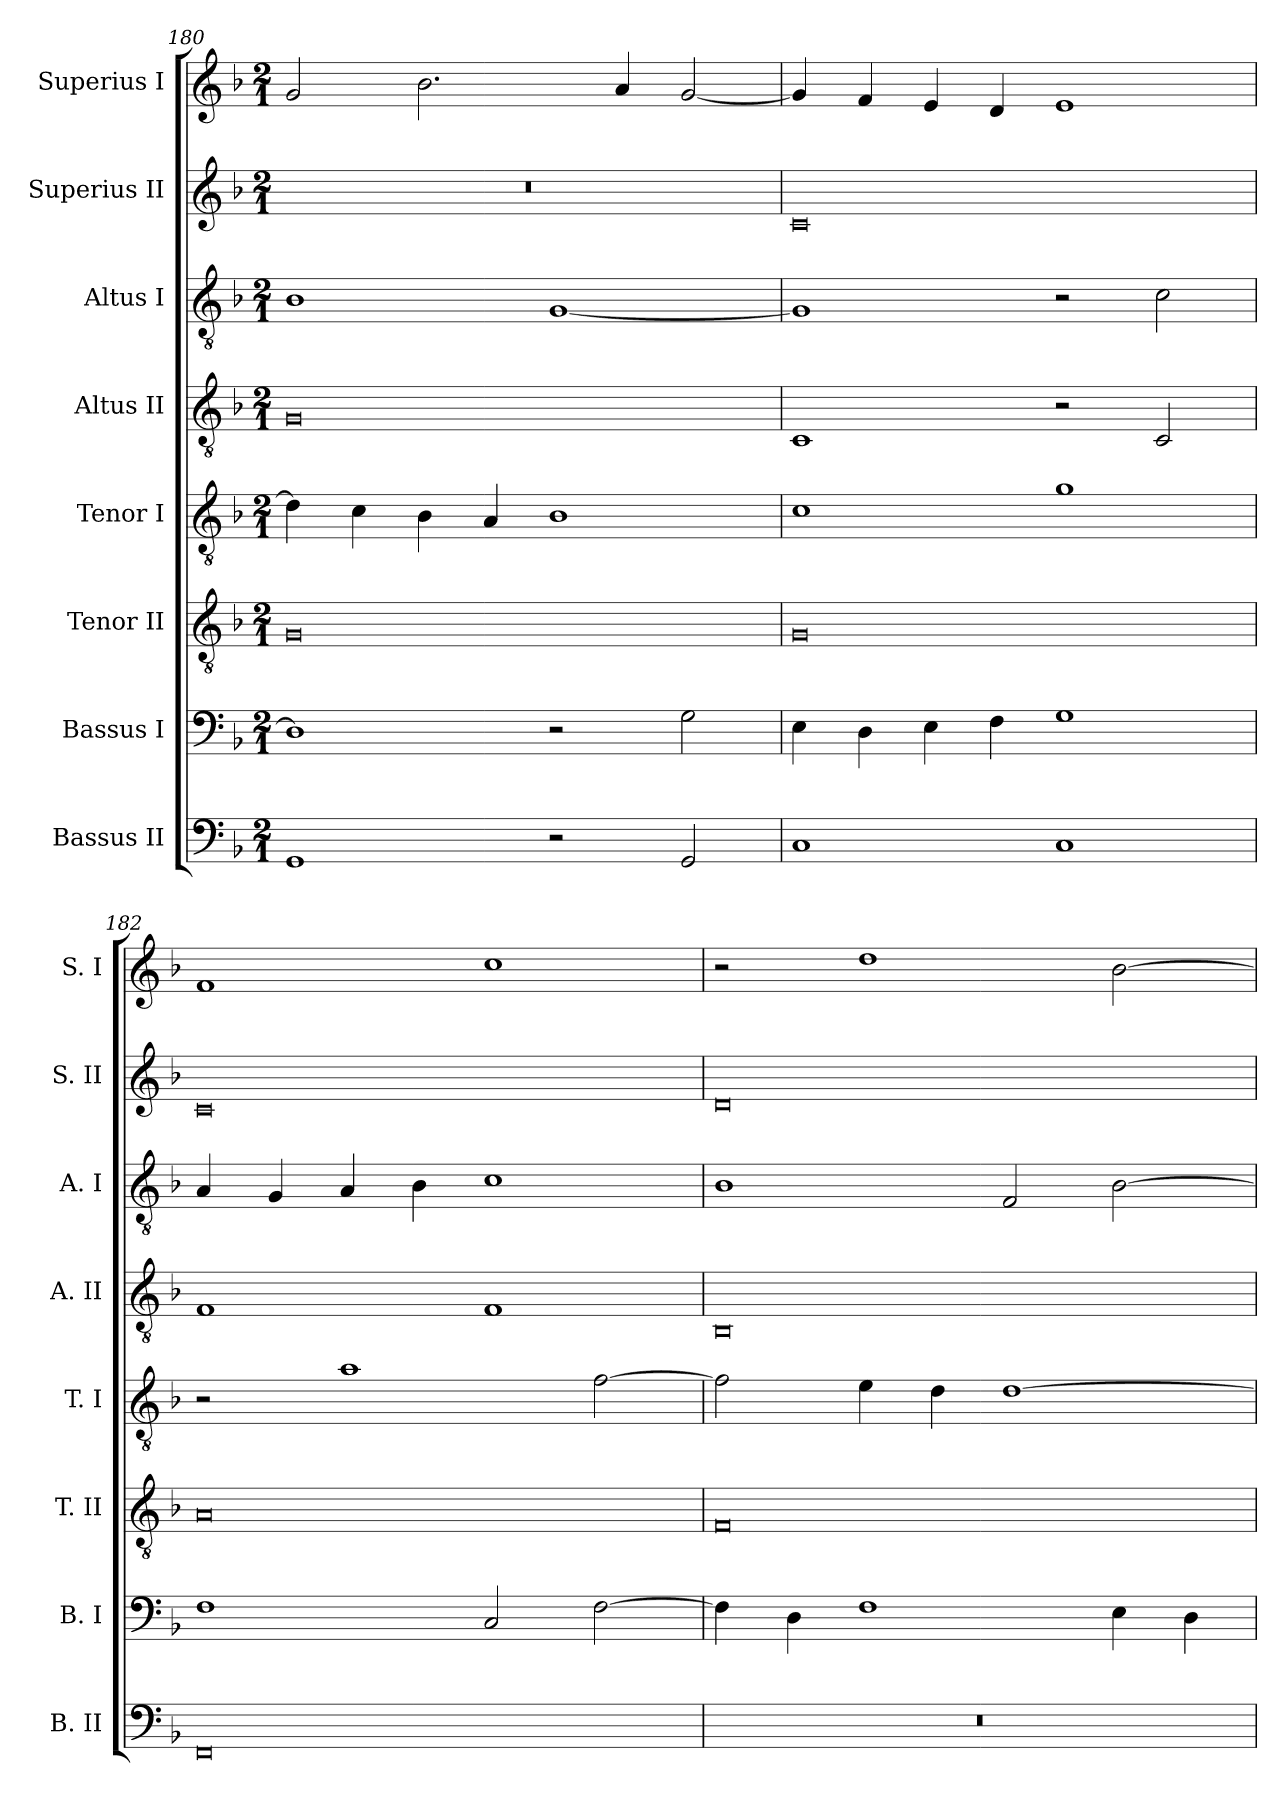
**kern	**kern	**kern	**kern	**kern	**kern	**kern	**kern
*part8	*part7	*part6	*part5	*part4	*part3	*part2	*part1
*staff8	*staff7	*staff6	*staff5	*staff4	*staff3	*staff2	*staff1
*I"Bassus II	*I"Bassus I	*I"Tenor II	*I"Tenor I	*I"Altus II	*I"Altus I	*I"Superius II	*I"Superius I
*I'B. II	*I'B. I	*I'T. II	*I'T. I	*I'A. II	*I'A. I	*I'S. II	*I'S. I
*clefF4	*clefF4	*clefGv2	*clefGv2	*clefGv2	*clefGv2	*clefG2	*clefG2
*k[b-]	*k[b-]	*k[b-]	*k[b-]	*k[b-]	*k[b-]	*k[b-]	*k[b-]
*F:	*F:	*F:	*F:	*F:	*F:	*F:	*F:
*M2/1	*M2/1	*M2/1	*M2/1	*M2/1	*M2/1	*M2/1	*M2/1
=180	=180	=180	=180	=180	=180	=180	=180
1GG	1D]	0G	4d]	0G	1B-	0r	2g
.	.	.	4c	.	.	.	.
.	.	.	4B-	.	.	.	2.b-
.	.	.	4A	.	.	.	.
2r	2r	.	1B-	.	[1G	.	.
.	.	.	.	.	.	.	4a
2GG	2G	.	.	.	.	.	[2g
=181	=181	=181	=181	=181	=181	=181	=181
1C	4E	0G	1c	1C	1G]	0c	4g]
.	4D	.	.	.	.	.	4f
.	4E	.	.	.	.	.	4e
.	4F	.	.	.	.	.	4d
1C	1G	.	1g	2r	2r	.	1e
.	.	.	.	2C	2c	.	.
=182	=182	=182	=182	=182	=182	=182	=182
0FF	1F	0A	2r	1F	4A	0c	1f
.	.	.	.	.	4G	.	.
.	.	.	1a	.	4A	.	.
.	.	.	.	.	4B-	.	.
.	2C	.	.	1F	1c	.	1cc
.	[2F	.	[2f	.	.	.	.
=183	=183	=183	=183	=183	=183	=183	=183
0r	4F]	0F	2f]	0BB-	1B-	0d	2r
.	4D	.	.	.	.	.	.
.	1F	.	4e	.	.	.	1dd
.	.	.	4d	.	.	.	.
.	.	.	[1d	.	2F	.	.
.	4E	.	.	.	[2B-	.	[2b-
.	4D	.	.	.	.	.	.
=	=	=	=	=	=	=	=
*-	*-	*-	*-	*-	*-	*-	*-
